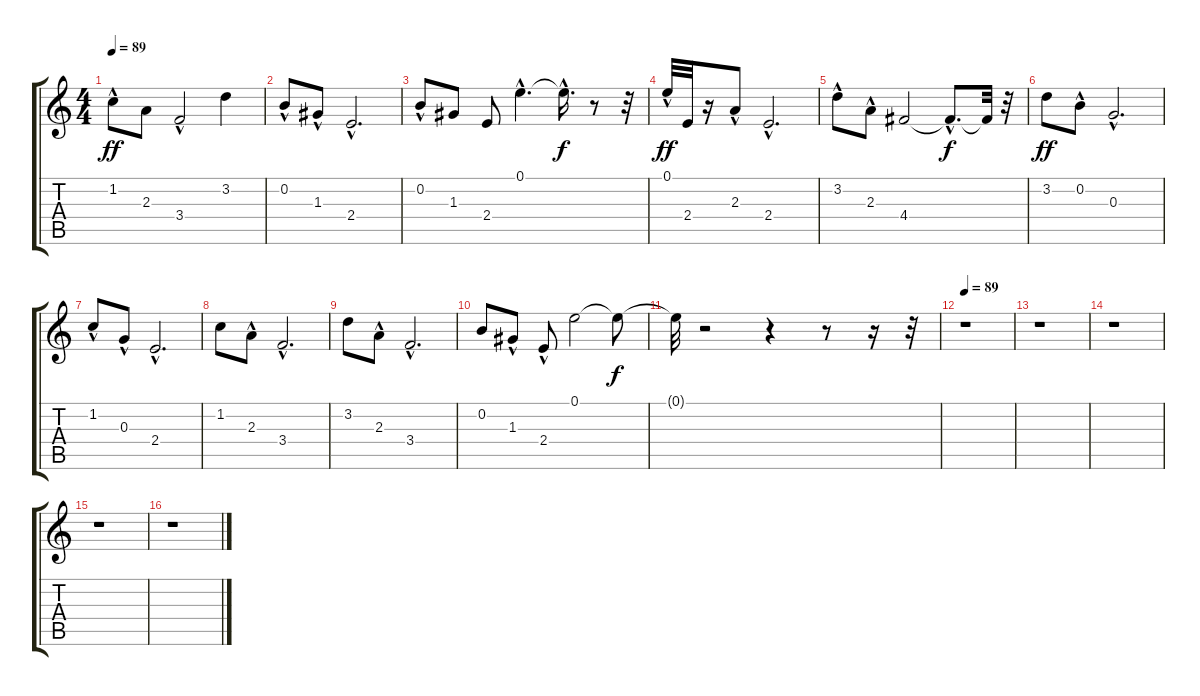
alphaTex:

\track "" {instrument distortionguitar}
\staff {score tabs}
\tuning (E4 B3 G3 D3 A2 E2) {hide}
\ts (4 4)
\tempo 89
\clef g2
\ks c
1.2{hac}.8{dy ff} 2.3.8 3.4{hac}.2 3.2.4 |
0.2{hac}.8 1.3{hac}.8 2.4{hac}.2{d} |
0.2{hac}.8 1.3.8 2.4.8 0.1{hac}.4{d} 0.1{hac t}.16{d dy f} r.8 r.32 |
0.1{hac}.32{dy ff} 2.4.32 r.16 2.3{hac}.8 2.4{hac}.2{d} |
3.2{hac}.8 2.3{hac}.8 4.4.2 4.4{hac t}.8{d dy f} 4.4{t}.32 r.32 |
3.2.8{dy ff} 0.2{hac}.8 0.3{hac}.2{d} |
1.2{hac}.8 0.3{hac}.8 2.4{hac}.2{d} |
1.2.8 2.3{hac}.8 3.4{hac}.2{d} |
3.2.8 2.3{hac}.8 3.4{hac}.2{d} |
0.2.8 1.3{hac}.8 2.4{hac}.8 0.1.2 0.1{t}.8{dy f} |
0.1{t}.32 r.2 r.4 r.8 r.16 r.32 |
\tempo 89
r.1 |
r.1 |
r.1 |
r.1 |
r.1
